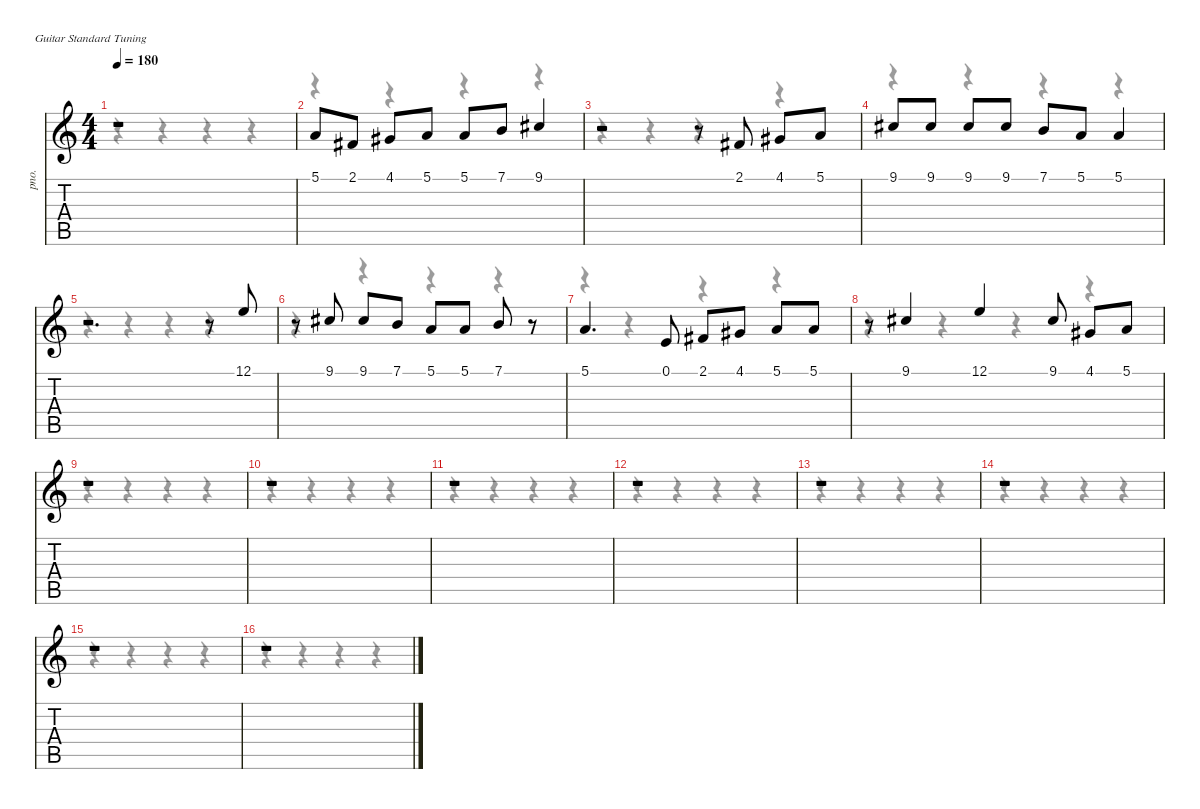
\defaultSystemsLayout 4
\hideDynamics
\bracketExtendMode nobrackets
\otherSystemsTrackNameOrientation horizontal
\track ("" "pno.") {instrument acousticgrandpiano}
\staff {score tabs}
\tuning (E4 B3 G3 D3 A2 E2)
\voice
\ts (4 4)
\tempo 180
\clef g2
\ks c
r.1{dy mp beam Up} |
5.1.8{beam Up} 2.1{acc #}.8{beam Up} 4.1{acc #}.8{beam Up} 5.1.8{beam Up} 5.1.8{beam Up} 7.1.8{beam Up} 9.1{acc #}.4{beam Up} |
r.2{beam Up} r.8{beam Up} 2.1{acc #}.8{beam Up} 4.1{acc #}.8{beam Up} 5.1.8{beam Up} |
9.1{acc #}.8{beam Up} 9.1{acc #}.8{beam Up} 9.1{acc #}.8{beam Up} 9.1{acc #}.8{beam Up} 7.1.8{beam Up} 5.1.8{beam Up} 5.1.4{beam Up} |
r.2{d beam Up} r.8{beam Up} 12.1.8{beam Up} |
r.8{beam Up} 9.1{acc #}.8{beam Up} 9.1{acc #}.8{beam Up} 7.1.8{beam Up} 5.1.8{beam Up} 5.1.8{beam Up} 7.1.8{beam Up} r.8{beam Up} |
5.1.4{d beam Up} 0.1.8{beam Up} 2.1{acc #}.8{beam Up} 4.1{acc #}.8{beam Up} 5.1.8{beam Up} 5.1.8{beam Up} |
r.8{beam Up} 9.1{acc #}.4{beam Up} 12.1.4{beam Up} 9.1{acc #}.8{beam Up} 4.1{acc #}.8{beam Up} 5.1.8{beam Up} |
r.1{beam Up} |
r.1{beam Up} |
r.1{beam Up} |
r.1{beam Up} |
r.1{beam Up} |
r.1{beam Up} |
r.1{beam Up} |
r.1{beam Up}
\voice
\clef g2
\ottava regular
\simile none
\ks c
r.4{dy mf beam Down} r.4{beam Down} r.4{beam Down} r.4{beam Down} |
r.4{beam Down} r.4{beam Down} r.4{beam Down} r.4{beam Down} |
r.4{beam Down} r.4{beam Down} r.4{beam Down} r.4{beam Down} |
r.4{beam Down} r.4{beam Down} r.4{beam Down} r.4{beam Down} |
r.4{beam Down} r.4{beam Down} r.4{beam Down} r.4{beam Down} |
r.4{beam Down} r.4{beam Down} r.4{beam Down} r.4{beam Down} |
r.4{beam Down} r.4{beam Down} r.4{beam Down} r.4{beam Down} |
r.4{beam Down} r.4{beam Down} r.4{beam Down} r.4{beam Down} |
r.4{beam Down} r.4{beam Down} r.4{beam Down} r.4{beam Down} |
r.4{beam Down} r.4{beam Down} r.4{beam Down} r.4{beam Down} |
r.4{beam Down} r.4{beam Down} r.4{beam Down} r.4{beam Down} |
r.4{beam Down} r.4{beam Down} r.4{beam Down} r.4{beam Down} |
r.4{beam Down} r.4{beam Down} r.4{beam Down} r.4{beam Down} |
r.4{beam Down} r.4{beam Down} r.4{beam Down} r.4{beam Down} |
r.4{beam Down} r.4{beam Down} r.4{beam Down} r.4{beam Down} |
r.4{beam Down} r.4{beam Down} r.4{beam Down} r.4{beam Down}
